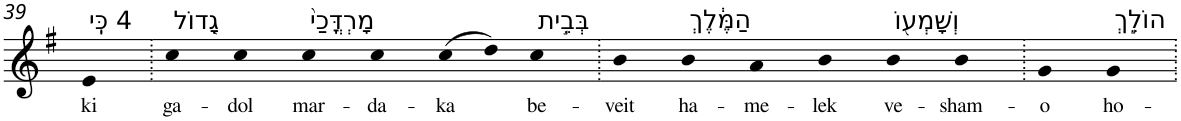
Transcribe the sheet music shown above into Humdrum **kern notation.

**kern	**text
*part1	*part1
*staff1	*staff1
*I"Piano	*
*I'Pno	*
!!LO:PB:g=z
*clefG2	*
*k[f#]	*
*G:	*
=39	=39
!LO:TX:a:t=4 כִּֽי	!
!	!LO:LY:b
4e	ki
=40.	=40.
!LO:TX:a:t=גָ֤דוֹל	!
!	!LO:LY:b
4cc	ga-
!	!LO:LY:b
4cc	-dol
!LO:TX:a:t=מָרְדֳּכַי֙	!
!	!LO:LY:b
4cc	mar-
!	!LO:LY:b
4cc	-da-
!	!LO:LY:b
(>8cc	-ka
8dd)	.
!LO:TX:a:t=בְּבֵ֣ית	!
!	!LO:LY:b
4cc	be-
=41.	=41.
!	!LO:LY:b
4b	-veit
!LO:TX:a:t=הַמֶּ֔לֶךְ	!
!	!LO:LY:b
4b	ha-
!	!LO:LY:b
4a	-me-
!	!LO:LY:b
4b	-lek
!LO:TX:a:t=וְשָׁמְע֖וֹ	!
!	!LO:LY:b
4b	ve-
!	!LO:LY:b
4b	-sham-
=42.	=42.
!	!LO:LY:b
4g	-o
!LO:TX:a:t=הוֹלֵ֣ךְ	!
!	!LO:LY:b
4g	ho-
=.	=.
*-	*-
